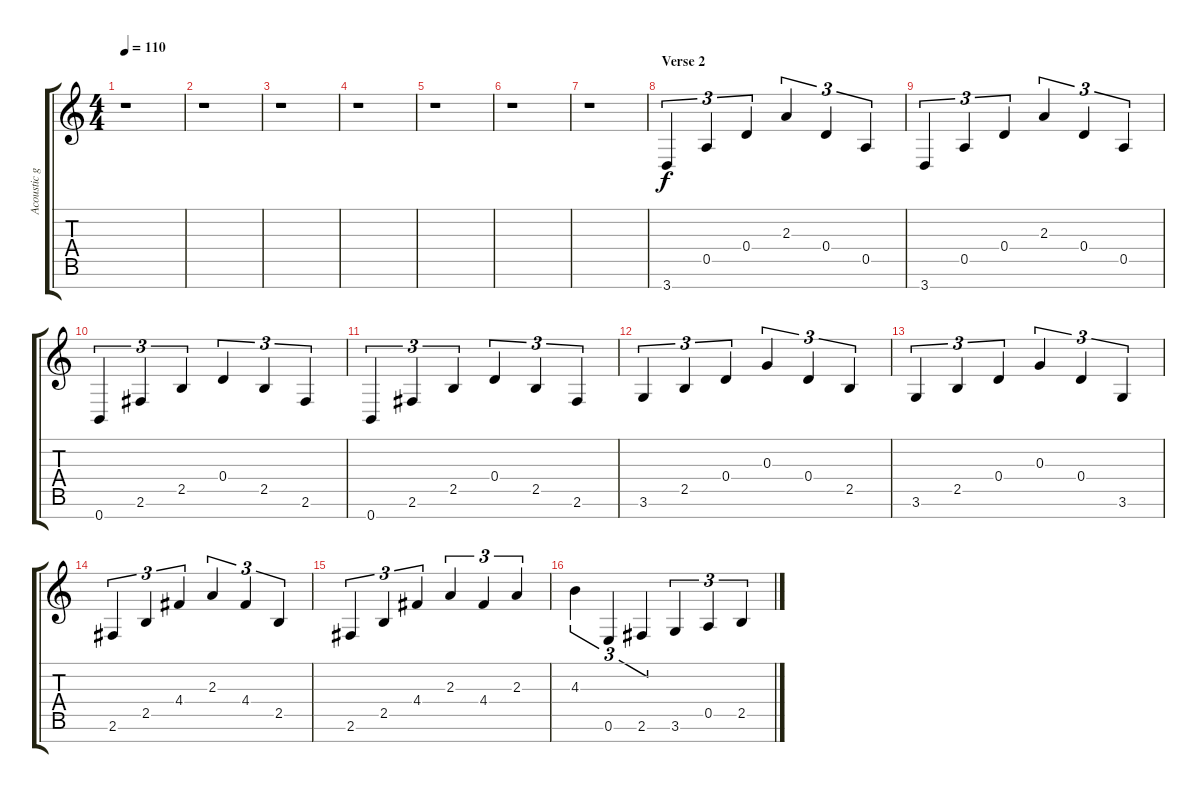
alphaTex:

\track ("Acoustic gtr" "Acoustic g") {instrument acousticguitarnylon}
\staff {score tabs}
\tuning (E4 B3 G3 D3 A2 E2 B1) {hide}
\ts (4 4)
\tempo 110
\clef g2
\ks c
r.1{dy f} |
r.1 |
r.1 |
r.1 |
r.1 |
r.1 |
r.1 |
\section ("" "Verse 2")
3.7.4{tu (3 2)} 0.5.4{tu (3 2)} 0.4.4{tu (3 2)} 2.3.4{tu (3 2)} 0.4.4{tu (3 2)} 0.5.4{tu (3 2)} |
3.7.4{tu (3 2)} 0.5.4{tu (3 2)} 0.4.4{tu (3 2)} 2.3.4{tu (3 2)} 0.4.4{tu (3 2)} 0.5.4{tu (3 2)} |
0.7.4{tu (3 2)} 2.6.4{tu (3 2)} 2.5.4{tu (3 2)} 0.4.4{tu (3 2)} 2.5.4{tu (3 2)} 2.6.4{tu (3 2)} |
0.7.4{tu (3 2)} 2.6.4{tu (3 2)} 2.5.4{tu (3 2)} 0.4.4{tu (3 2)} 2.5.4{tu (3 2)} 2.6.4{tu (3 2)} |
3.6.4{tu (3 2)} 2.5.4{tu (3 2)} 0.4.4{tu (3 2)} 0.3.4{tu (3 2)} 0.4.4{tu (3 2)} 2.5.4{tu (3 2)} |
3.6.4{tu (3 2)} 2.5.4{tu (3 2)} 0.4.4{tu (3 2)} 0.3.4{tu (3 2)} 0.4.4{tu (3 2)} 3.6.4{tu (3 2)} |
2.6.4{tu (3 2)} 2.5.4{tu (3 2)} 4.4.4{tu (3 2)} 2.3.4{tu (3 2)} 4.4.4{tu (3 2)} 2.5.4{tu (3 2)} |
2.6.4{tu (3 2)} 2.5.4{tu (3 2)} 4.4.4{tu (3 2)} 2.3.4{tu (3 2)} 4.4.4{tu (3 2)} 2.3.4{tu (3 2)} |
4.3.4{tu (3 2)} 0.6.4{tu (3 2)} 2.6.4{tu (3 2)} 3.6.4{tu (3 2)} 0.5.4{tu (3 2)} 2.5.4{tu (3 2)}
